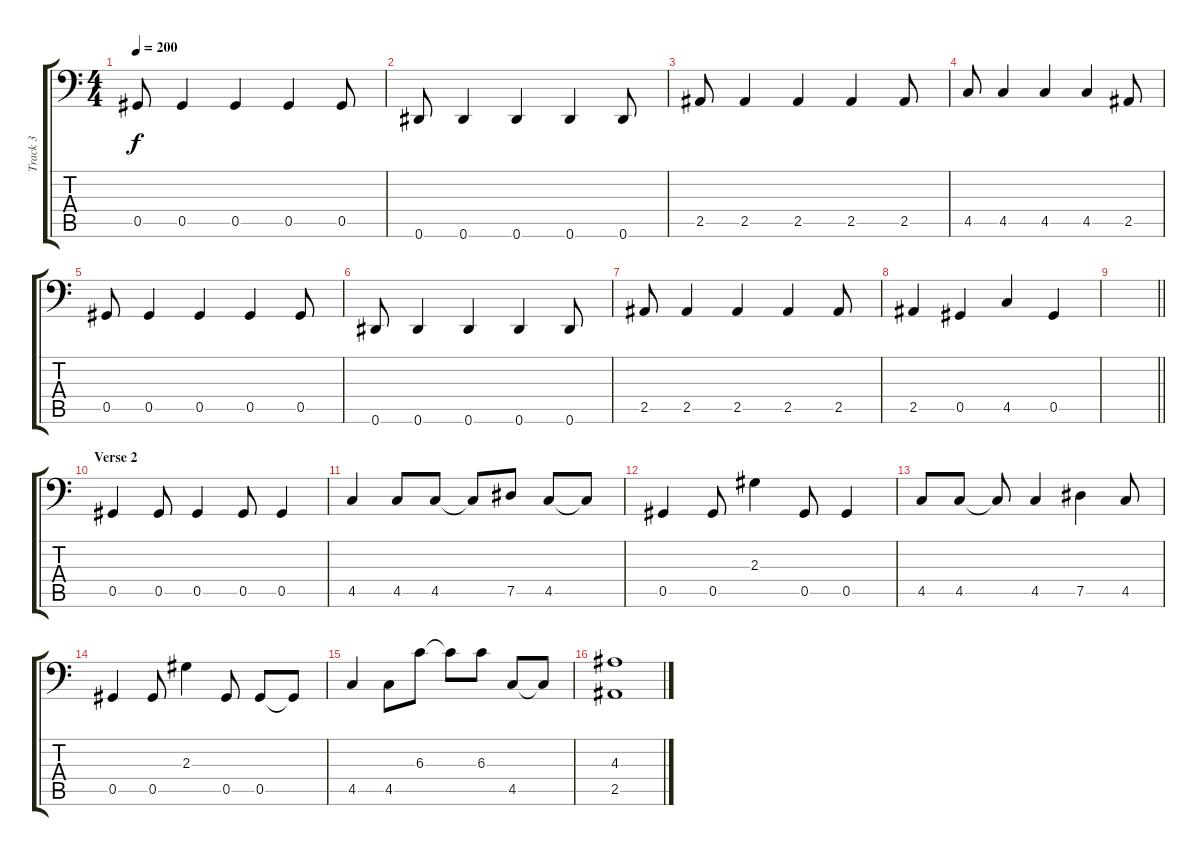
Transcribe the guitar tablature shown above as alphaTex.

\track ("Track 3" "Track 3") {instrument electricbasspick}
\staff {score tabs}
\tuning (Eb3 Bb2 Gb2 Db2 Ab1 Eb1) {hide}
\ts (4 4)
\tempo 200
\clef f4
\ks c
0.5.8{dy f} 0.5.4 0.5.4 0.5.4 0.5.8 |
0.6.8 0.6.4 0.6.4 0.6.4 0.6.8 |
2.5.8 2.5.4 2.5.4 2.5.4 2.5.8 |
4.5.8 4.5.4 4.5.4 4.5.4 2.5.8 |
0.5.8 0.5.4 0.5.4 0.5.4 0.5.8 |
0.6.8 0.6.4 0.6.4 0.6.4 0.6.8 |
2.5.8 2.5.4 2.5.4 2.5.4 2.5.8 |
2.5.4 0.5.4 4.5.4 0.5.4 |
\barLineRight lightlight
|
\section ("" "Verse 2")
0.5.4 0.5.8 0.5.4 0.5.8 0.5.4 |
4.5.4 4.5.8 4.5.8 4.5{t}.8 7.5.8 4.5.8 4.5{t}.8 |
0.5.4 0.5.8 2.3.4 0.5.8 0.5.4 |
4.5.8 4.5.8 4.5{t}.8 4.5.4 7.5.4 4.5.8 |
0.5.4 0.5.8 2.3.4 0.5.8 0.5.8 0.5{t}.8 |
4.5.4 4.5.8 6.3.8 6.3{t}.8 6.3.8 4.5.8 4.5{t}.8 |
(4.3 2.5).1
